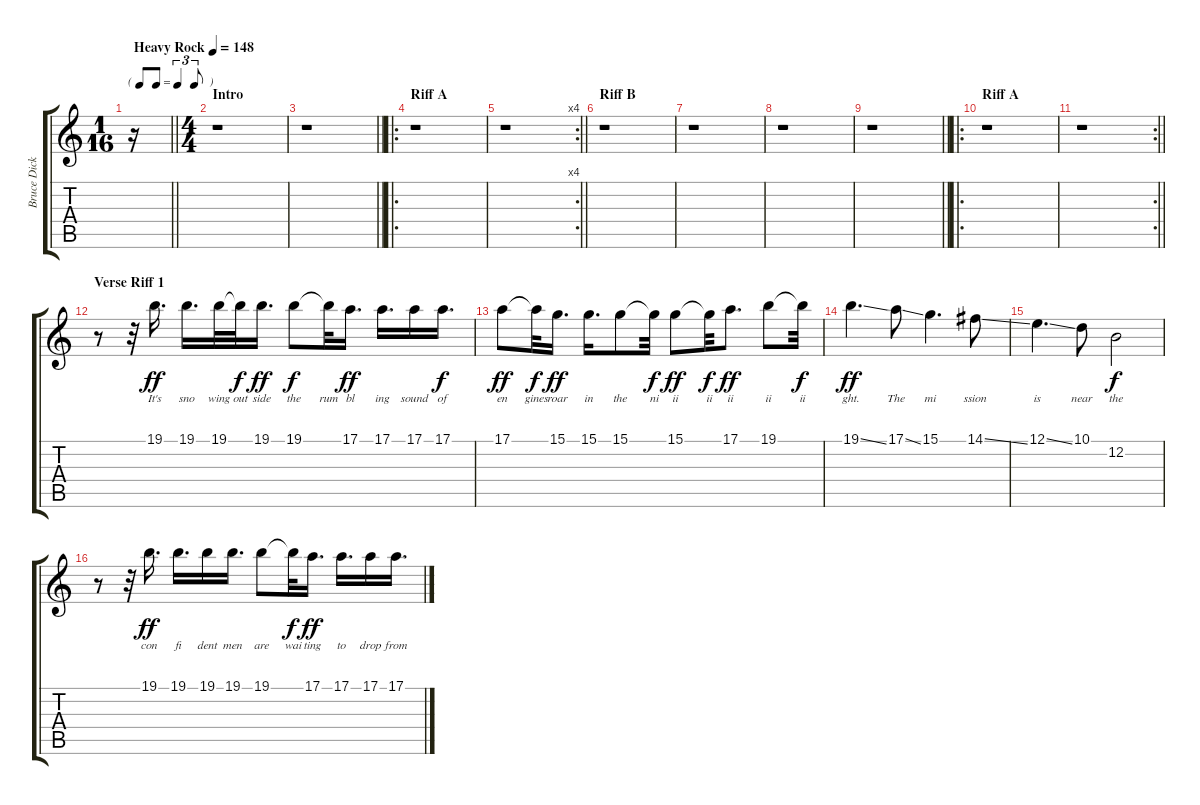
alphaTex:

\track ("Bruce Dickinson" "Bruce Dick") {instrument lead2sawtooth}
\staff {score tabs}
\tuning (E4 B3 G3 D3 A2 E2) {hide}
\ts (1 16)
\tf triplet8th
\tempo (148 "Heavy Rock")
\clef g2
\barLineRight lightlight
\ks c
r.16{dy ff instrument lead2sawtooth} |
\ts (4 4)
\section ("" "Intro")
r.1 |
\barLineRight lightlight
r.1 |
\ro
\section ("" "Riff A")
r.1 |
\rc 4
\barLineRight lightlight
r.1 |
\section ("" "Riff B")
r.1 |
r.1 |
r.1 |
\barLineRight lightlight
r.1 |
\ro
\section ("" "Riff A")
r.1 |
\rc 2
\barLineRight lightlight
r.1 |
\section ("" "Verse Riff 1")
r.8 r.32 19.1.16{d lyrics (0 "It's") lyrics (1 "") lyrics (2 "") lyrics (3 "") lyrics (4 "")} 19.1.16{d lyrics (0 "sno") lyrics (1 "") lyrics (2 "") lyrics (3 "") lyrics (4 "")} 19.1.32{lyrics (0 "wing") lyrics (1 "") lyrics (2 "") lyrics (3 "") lyrics (4 "")} 19.1{t}.32{lyrics (0 "out") lyrics (1 "") lyrics (2 "") lyrics (3 "") lyrics (4 "") dy f} 19.1.16{d lyrics (0 "side") lyrics (1 "") lyrics (2 "") lyrics (3 "") lyrics (4 "") dy ff} 19.1.8{lyrics (0 "the") lyrics (1 "") lyrics (2 "") lyrics (3 "") lyrics (4 "") dy f} 19.1{t}.32{lyrics (0 "rum") lyrics (1 "") lyrics (2 "") lyrics (3 "") lyrics (4 "")} 17.1.16{d lyrics (0 "bl") lyrics (1 "") lyrics (2 "") lyrics (3 "") lyrics (4 "") dy ff} 17.1.16{d lyrics (0 "ing") lyrics (1 "") lyrics (2 "") lyrics (3 "") lyrics (4 "")} 17.1.16{lyrics (0 "sound") lyrics (1 "") lyrics (2 "") lyrics (3 "") lyrics (4 "")} 17.1.16{d lyrics (0 "of") lyrics (1 "") lyrics (2 "") lyrics (3 "") lyrics (4 "") dy f} |
17.1.8{lyrics (0 "en") lyrics (1 "") lyrics (2 "") lyrics (3 "") lyrics (4 "") dy ff} 17.1{t}.32{lyrics (0 "gines") lyrics (1 "") lyrics (2 "") lyrics (3 "") lyrics (4 "") dy f} 15.1.16{d lyrics (0 "roar") lyrics (1 "") lyrics (2 "") lyrics (3 "") lyrics (4 "") dy ff} 15.1.16{d lyrics (0 "in") lyrics (1 "") lyrics (2 "") lyrics (3 "") lyrics (4 "")} 15.1.8{lyrics (0 "the") lyrics (1 "") lyrics (2 "") lyrics (3 "") lyrics (4 "")} 15.1{t}.32{lyrics (0 "ni") lyrics (1 "") lyrics (2 "") lyrics (3 "") lyrics (4 "") dy f} 15.1.8{lyrics (0 "ii") lyrics (1 "") lyrics (2 "") lyrics (3 "") lyrics (4 "") dy ff} 15.1{t}.32{lyrics (0 "ii") lyrics (1 "") lyrics (2 "") lyrics (3 "") lyrics (4 "") dy f} 17.1.8{d lyrics (0 "ii") lyrics (1 "") lyrics (2 "") lyrics (3 "") lyrics (4 "") dy ff} 19.1.8{lyrics (0 "ii") lyrics (1 "") lyrics (2 "") lyrics (3 "") lyrics (4 "")} 19.1{t}.32{lyrics (0 "ii") lyrics (1 "") lyrics (2 "") lyrics (3 "") lyrics (4 "") dy f} |
19.1{ss}.4{d lyrics (0 "ght.") lyrics (1 "") lyrics (2 "") lyrics (3 "") lyrics (4 "") dy ff} 17.1{ss}.8{lyrics (0 "The") lyrics (1 "") lyrics (2 "") lyrics (3 "") lyrics (4 "")} 15.1.4{d lyrics (0 "mi") lyrics (1 "") lyrics (2 "") lyrics (3 "") lyrics (4 "")} 14.1{ss}.8{lyrics (0 "ssion") lyrics (1 "") lyrics (2 "") lyrics (3 "") lyrics (4 "")} |
12.1{ss}.4{d lyrics (0 "is") lyrics (1 "") lyrics (2 "") lyrics (3 "") lyrics (4 "")} 10.1.8{lyrics (0 "near") lyrics (1 "") lyrics (2 "") lyrics (3 "") lyrics (4 "")} 12.2.2{lyrics (0 "the") lyrics (1 "") lyrics (2 "") lyrics (3 "") lyrics (4 "") dy f} |
r.8 r.32 19.1.16{d lyrics (0 "con") lyrics (1 "") lyrics (2 "") lyrics (3 "") lyrics (4 "") dy ff} 19.1.16{d lyrics (0 "fi") lyrics (1 "") lyrics (2 "") lyrics (3 "") lyrics (4 "")} 19.1.16{lyrics (0 "dent") lyrics (1 "") lyrics (2 "") lyrics (3 "") lyrics (4 "")} 19.1.16{d lyrics (0 "men") lyrics (1 "") lyrics (2 "") lyrics (3 "") lyrics (4 "")} 19.1.8{lyrics (0 "are") lyrics (1 "") lyrics (2 "") lyrics (3 "") lyrics (4 "")} 19.1{t}.32{lyrics (0 "wai") lyrics (1 "") lyrics (2 "") lyrics (3 "") lyrics (4 "") dy f} 17.1.16{d lyrics (0 "ting") lyrics (1 "") lyrics (2 "") lyrics (3 "") lyrics (4 "") dy ff} 17.1.16{d lyrics (0 "to") lyrics (1 "") lyrics (2 "") lyrics (3 "") lyrics (4 "")} 17.1.16{lyrics (0 "drop") lyrics (1 "") lyrics (2 "") lyrics (3 "") lyrics (4 "")} 17.1.16{d lyrics (0 "from") lyrics (1 "") lyrics (2 "") lyrics (3 "") lyrics (4 "")}
